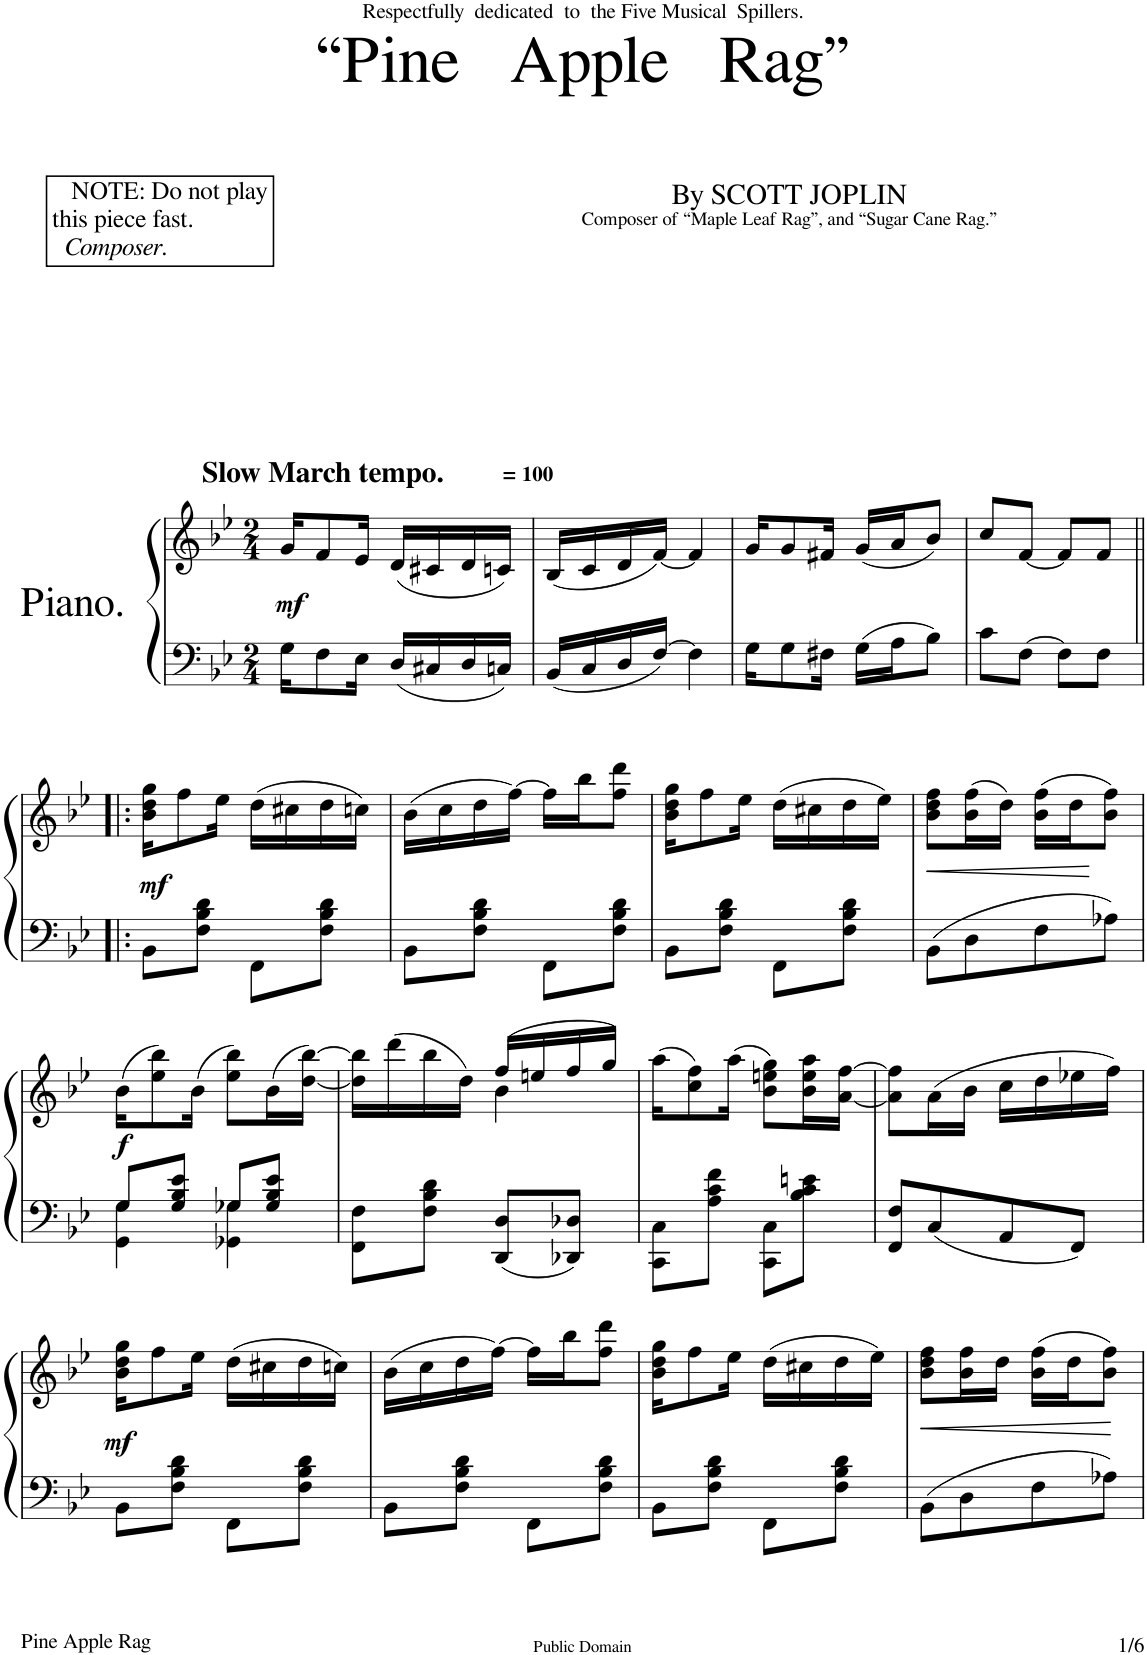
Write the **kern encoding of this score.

**kern	**kern	**dynam
*part1	*part1	*part1
*staff2	*staff1	*staff1/2
*I"Piano.	*	*
*I'Pno	*	*
*clefF4	*clefG2	*
*k[b-e-]	*k[b-e-]	*
*M2/4	*M2/4	*
=1	=1	=1
!	!LO:TX:a:B:t=Slow March tempo.	!
!	!	!LO:DY:b
16G\KL	16g/KL	mf
8F\	8f/	.
16E-\Jk	16e-/Jk	.
16D/LL	(16d/LL	.
16C#X/	16c#X/	.
16D/	16d/	.
!	!LO:TX:a:B:t== 100	!
16Cn/JJ	16cn/JJ)	.
=2	=2	=2
16BB-/LL	(16B-/LL	.
16C/	16c/	.
16D/	16d/	.
[16F/JJ	[16f/JJ)	.
4F\]	4f/]	.
=3	=3	=3
16G\KL	16g/KL	.
8G\	8g/	.
16F#X\Jk	16f#X/Jk	.
16G\LL	(16g/LL	.
16A\J	16a/J	.
8B-\J	8b-/J)	.
=4	=4	=4
8c\L	8cc/L	.
[8F\J	[8f/J	.
8F\L]	8f/L]	.
8F\J	8f/J	.
!!LO:LB:g=z
=5!|:	=5!|:	=5!|:
!	!	!LO:DY:b
8BB-\L	16b-\ 16dd\ 16gg\KL	mf
.	8ff\	.
8F\ 8B-\ 8d\J	.	.
.	16ee-\Jk	.
8FF\L	(16dd\LL	.
.	16cc#X\	.
8F\ 8B-\ 8d\J	16dd\	.
.	16ccn\JJ)	.
=6	=6	=6
8BB-\L	(16b-\LL	.
.	16cc\	.
8F\ 8B-\ 8d\J	16dd\	.
.	[16ff\JJ)	.
8FF\L	16ff\LL]	.
.	16bb-\J	.
8F\ 8B-\ 8d\J	8ff\ 8ddd\J	.
=7	=7	=7
8BB-\L	16b-\ 16dd\ 16gg\KL	.
.	8ff\	.
8F\ 8B-\ 8d\J	.	.
.	16ee-\Jk	.
8FF\L	(16dd\LL	.
.	16cc#X\	.
8F\ 8B-\ 8d\J	16dd\	.
.	16ee-\JJ)	.
=8	=8	=8
!	!	!LO:HP:b
8BB-\L	8b-\ 8dd\ 8ff\L	<
8D\	(16b-\ 16ff\L	.
.	16dd\JJ)	.
8F\	(16b-\ 16ff\LL	.
.	16dd\J	.
8A-X\J	8b-\ 8ff\J)	.
.	.	[
!!LO:LB:g=z
=9	=9	=9
*^	*	*
!	!	!	!LO:DY:b
8G/L	4GG\ 4G\	(16b-\KL	f
.	.	8ee-\ 8bb-\)	.
8G/ 8B-/ 8e-/J	.	.	.
.	.	(16b-\Jk	.
8G-X/L	4GG-X\ 4G-\	8ee-\ 8bb-\L)	.
8G-/ 8B-/ 8e-/J	.	(16b-\L	.
.	.	[16dd\ [16bb-\JJ)	.
*v	*v	*	*
=10	=10	=10
*	*^	*
8FF\ 8F\L	16dd\] 16bb-\]LL	4ryy	.
.	(16ddd\	.	.
8F\ 8B-\ 8d\J	16bb-\	.	.
.	16dd\JJ)	.	.
8DD/ 8D/L	(16ff/LL	4b-\	.
.	16een/	.	.
8DD-X/ 8D-X/J	16ff/	.	.
.	16gg/JJ)	.	.
*	*v	*v	*
=11	=11	=11
8CC\ 8C\L	(16aa\KL	.
.	8cc\ 8ff\)	.
8A\ 8c\ 8f\J	.	.
.	(16aa\Jk	.
8CC\ 8C\L	8b-\ 8een\ 8gg\L)	.
8B-\ 8c\ 8en\J	16b-\ 16ee\ 16aa\L	.
.	[16a\ [16ff\JJ	.
=12	=12	=12
8FF/ 8F/L	8a\] 8ff\]L	.
8C/	(16a\L	.
.	16b-\JJ	.
8AA/	16cc\LL	.
.	16dd\	.
8FF/J	16ee-X\	.
.	16ff\JJ)	.
!!LO:LB:g=z
=13	=13	=13
!	!	!LO:DY:b
8BB-\L	16b-\ 16dd\ 16gg\KL	mf
.	8ff\	.
8F\ 8B-\ 8d\J	.	.
.	16ee-\Jk	.
8FF\L	(16dd\LL	.
.	16cc#X\	.
8F\ 8B-\ 8d\J	16dd\	.
.	16ccn\JJ)	.
=14	=14	=14
8BB-\L	(16b-\LL	.
.	16cc\	.
8F\ 8B-\ 8d\J	16dd\	.
.	[16ff\JJ)	.
8FF\L	16ff\LL]	.
.	16bb-\J	.
8F\ 8B-\ 8d\J	8ff\ 8ddd\J	.
=15	=15	=15
8BB-\L	16b-\ 16dd\ 16gg\KL	.
.	8ff\	.
8F\ 8B-\ 8d\J	.	.
.	16ee-\Jk	.
8FF\L	(16dd\LL	.
.	16cc#X\	.
8F\ 8B-\ 8d\J	16dd\	.
.	16ee-\JJ)	.
=16	=16	=16
!	!	!LO:HP:b
8BB-\L	8b-\ 8dd\ 8ff\L	<
8D\	16b-\ 16ff\L	.
.	16dd\JJ	.
8F\	(16b-\ 16ff\LL	.
.	16dd\J	.
8A-X\J	8b-\ 8ff\J)	.
.	.	[
=	=	=
*-	*-	*-
